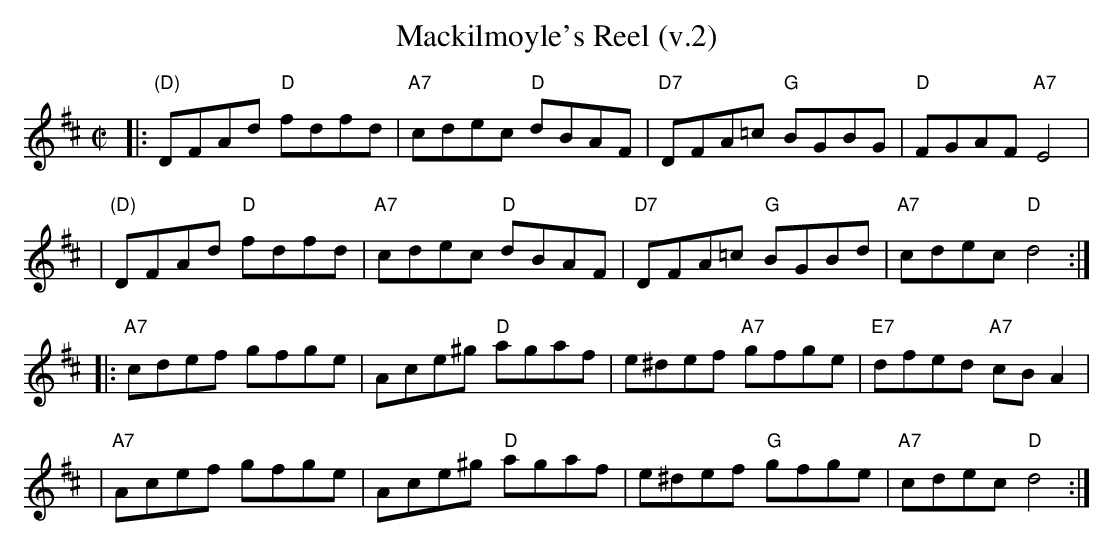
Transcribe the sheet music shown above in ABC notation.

X:1
T: Mackilmoyle's Reel (v.2)
M: C|
L: 1/8
K: D
|: "(D)"DFAd "D"fdfd | "A7"cdec "D"dBAF | "D7"DFA=c "G"BGBG | "D"FGAF "A7"E4 |
|  "(D)"DFAd "D"fdfd | "A7"cdec "D"dBAF | "D7"DFA=c "G"BGBd | "A7"cdec "D"d4 :|
|: "A7"cdef gfge | Ace^g "D"agaf | e^def "A7"gfge | "E7"dfed "A7"cBA2 |
|  "A7"Acef gfge | Ace^g "D"agaf | e^def "G"gfge | "A7"cdec "D"d4 :|
